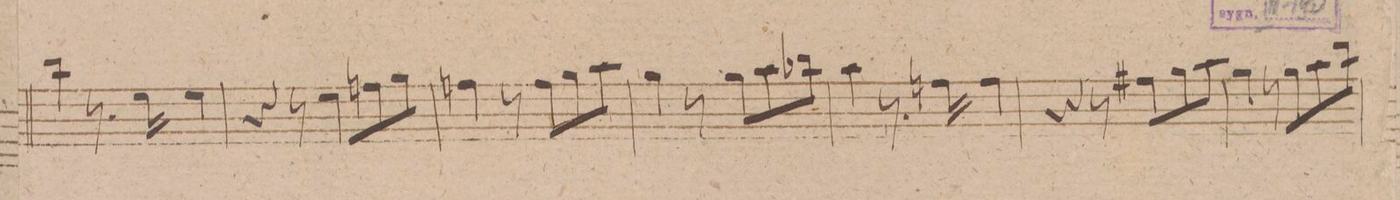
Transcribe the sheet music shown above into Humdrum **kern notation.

**kern	**dynam
*I"Flauto 2do	*
*clefG2	*
*k[f#]	*
*M3/4	*
4bb\	.
8.r	.
16ee\	.
4ee\	.
=70	=70
4r	.
8r	.
8ee\L	.
8ffn\	.
8gg\J	.
=71	=71
4ffn\	.
8r	.
8ff\L	.
8gg\	.
8aa\J	.
=72	=72
4gg\	.
8r	.
8gg\L	.
8aa\	.
8bb-X\J	.
=73	=73
*4\left	*
4aa\	.
8.r	.
16ffn\	.
*4\right	*
4ff\	.
=74	=74
4r	.
8r	.
8ff#X\L	.
8gg\	.
8aa\J	.
=75	=75
4gg\	.
8r	.
8gg\L	.
8aa\	.
8bb\J	.
=76	=76
*-	*-
